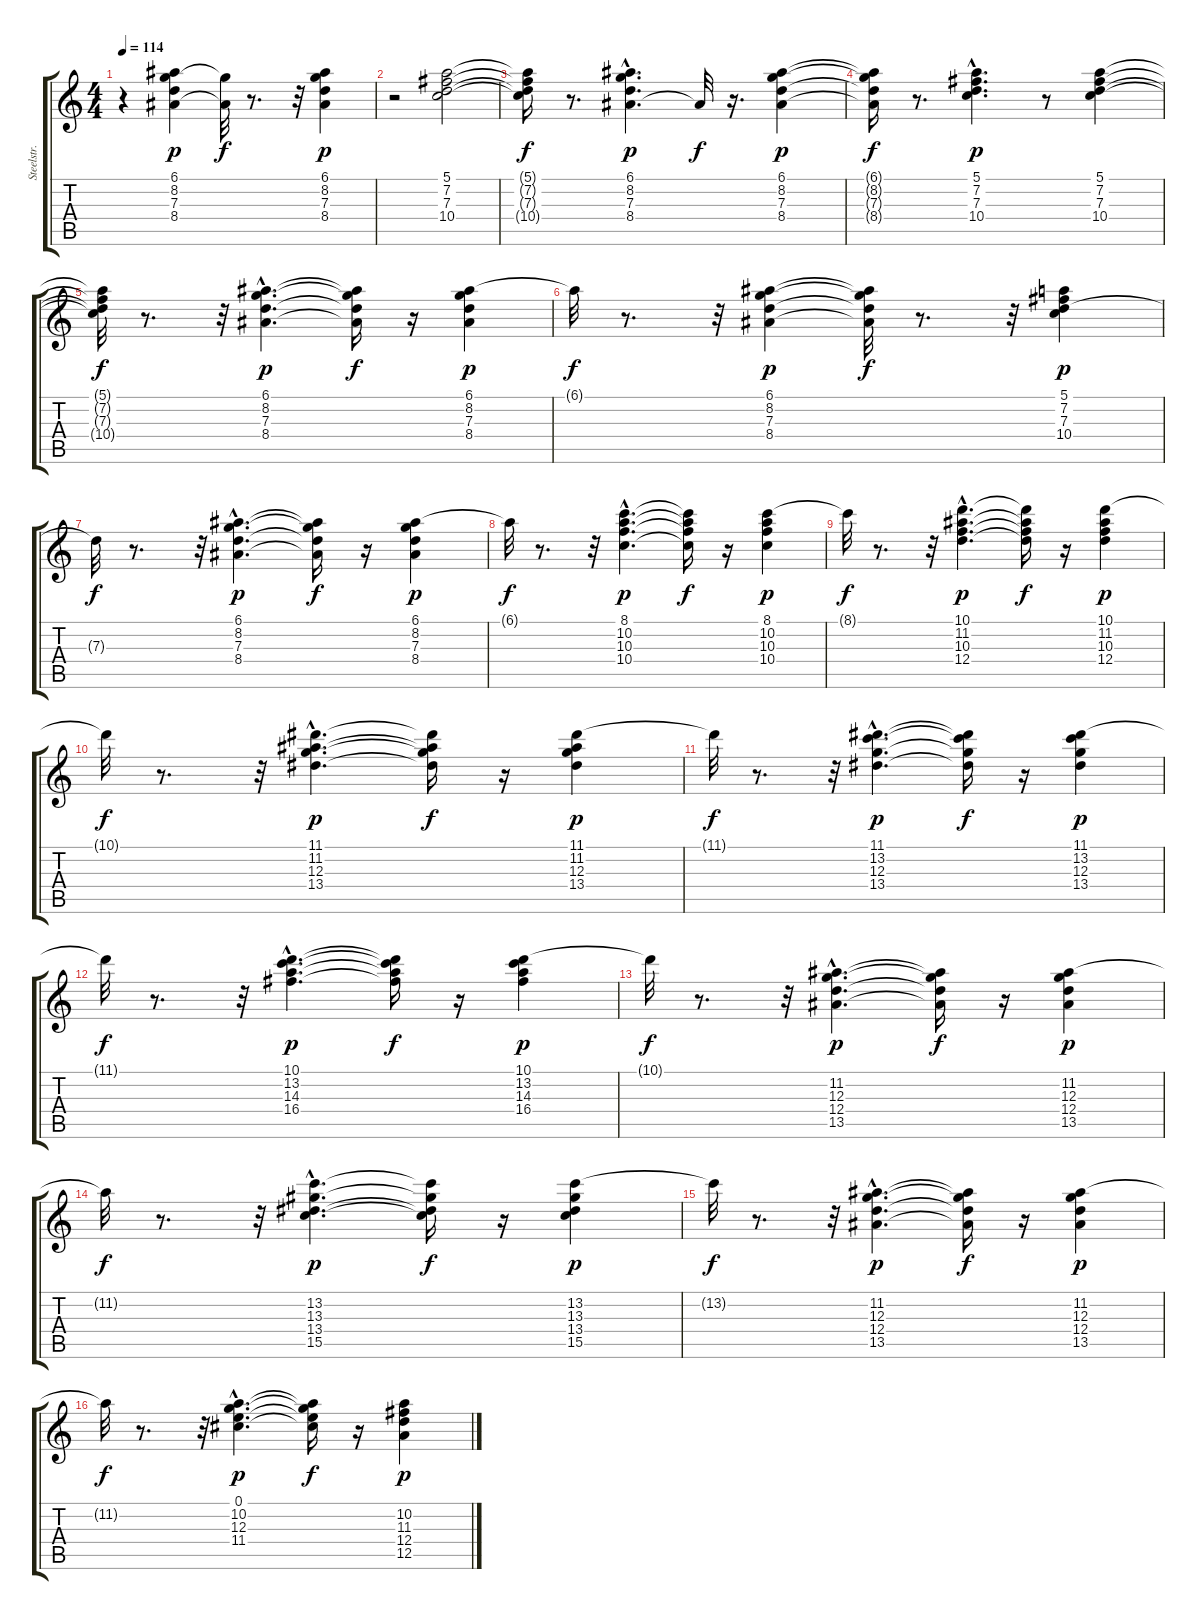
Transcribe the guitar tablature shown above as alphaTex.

\track (" Steelstr. Gt.*merged" " Steelstr.") {instrument acousticguitarsteel}
\staff {score tabs}
\tuning (E4 B3 G3 D3 A2 E2) {hide}
\ts (4 4)
\tempo 114
\clef g2
\ks c
r.4{dy p} (6.1 8.2 7.3 8.4).4 (8.2{t} 8.4{t}).32{dy f} r.8{d} r.32 (6.1 8.2 7.3 8.4).4{dy p} |
r.2 (5.1 7.2 7.3 10.4).2 |
(5.1{t} 7.2{t} 7.3{t} 10.4{t}).16{dy f} r.8{d} (6.1{hac} 8.2{hac} 7.3{hac} 8.4{hac}).4{d dy p} 8.4{t}.32{dy f} r.16{d} (6.1 8.2 7.3 8.4).4{dy p} |
(6.1{t} 8.2{t} 7.3{t} 8.4{t}).16{dy f} r.8{d} (5.1{hac} 7.2 7.3{hac} 10.4{hac}).4{d dy p} r.8 (5.1 7.2 7.3 10.4).4 |
(5.1{t} 7.2{t} 7.3{t} 10.4{t}).32{dy f} r.8{d} r.32 (6.1{hac} 8.2{hac} 7.3{hac} 8.4{hac}).4{d dy p} (6.1{t} 8.2{t} 7.3{t} 8.4{t}).16{dy f} r.16 (6.1 8.2 7.3 8.4).4{dy p} |
6.1{t}.32{dy f} r.8{d} r.32 (6.1 8.2 7.3 8.4).4{dy p} (6.1{t} 8.2{t} 7.3{t} 8.4{t}).32{dy f} r.8{d} r.32 (5.1 7.2 7.3 10.4).4{dy p} |
7.3{t}.32{dy f} r.8{d} r.32 (6.1{hac} 8.2{hac} 7.3{hac} 8.4{hac}).4{d dy p} (6.1{t} 8.2{t} 7.3{t} 8.4{t}).16{dy f} r.16 (6.1 8.2 7.3 8.4).4{dy p} |
6.1{t}.32{dy f} r.8{d} r.32 (8.1{hac} 10.2{hac} 10.3{hac} 10.4{hac}).4{d dy p} (8.1{t} 10.2{t} 10.3{t} 10.4{t}).16{dy f} r.16 (8.1 10.2 10.3 10.4).4{dy p} |
8.1{t}.32{dy f} r.8{d} r.32 (10.1{hac} 11.2{hac} 10.3{hac} 12.4{hac}).4{d dy p} (10.1{t} 11.2{t} 10.3{t} 12.4{t}).16{dy f} r.16 (10.1 11.2 10.3 12.4).4{dy p} |
10.1{t}.32{dy f} r.8{d} r.32 (11.1{hac} 11.2{hac} 12.3{hac} 13.4{hac}).4{d dy p} (11.1{t} 11.2{t} 12.3{t} 13.4{t}).16{dy f} r.16 (11.1 11.2 12.3 13.4).4{dy p} |
11.1{t}.32{dy f} r.8{d} r.32 (11.1{hac} 13.2{hac} 12.3{hac} 13.4{hac}).4{d dy p} (11.1{t} 13.2{t} 12.3{t} 13.4{t}).16{dy f} r.16 (11.1 13.2 12.3 13.4).4{dy p} |
11.1{t}.32{dy f} r.8{d} r.32 (10.1{hac} 13.2{hac} 14.3{hac} 16.4{hac}).4{d dy p} (10.1{t} 13.2{t} 14.3{t} 16.4{t}).16{dy f} r.16 (10.1 13.2 14.3 16.4).4{dy p} |
10.1{t}.32{dy f} r.8{d} r.32 (11.2{hac} 12.3{hac} 12.4{hac} 13.5{hac}).4{d dy p} (11.2{t} 12.3{t} 12.4{t} 13.5{t}).16{dy f} r.16 (11.2 12.3 12.4 13.5).4{dy p} |
11.2{t}.32{dy f} r.8{d} r.32 (13.2{hac} 13.3{hac} 13.4{hac} 15.5{hac}).4{d dy p} (13.2{t} 13.3{t} 13.4{t} 15.5{t}).16{dy f} r.16 (13.2 13.3 13.4 15.5).4{dy p} |
13.2{t}.32{dy f} r.8{d} r.32 (11.2{hac} 12.3{hac} 12.4{hac} 13.5{hac}).4{d dy p} (11.2{t} 12.3{t} 12.4{t} 13.5{t}).16{dy f} r.16 (11.2 12.3 12.4 13.5).4{dy p} |
11.2{t}.32{dy f} r.8{d} r.32 (0.1{hac} 10.2{hac} 12.3{hac} 11.4{hac}).4{d dy p} (0.1{t} 10.2{t} 12.3{t} 11.4{t}).16{dy f} r.16 (10.2 11.3 12.4 12.5).4{dy p}
